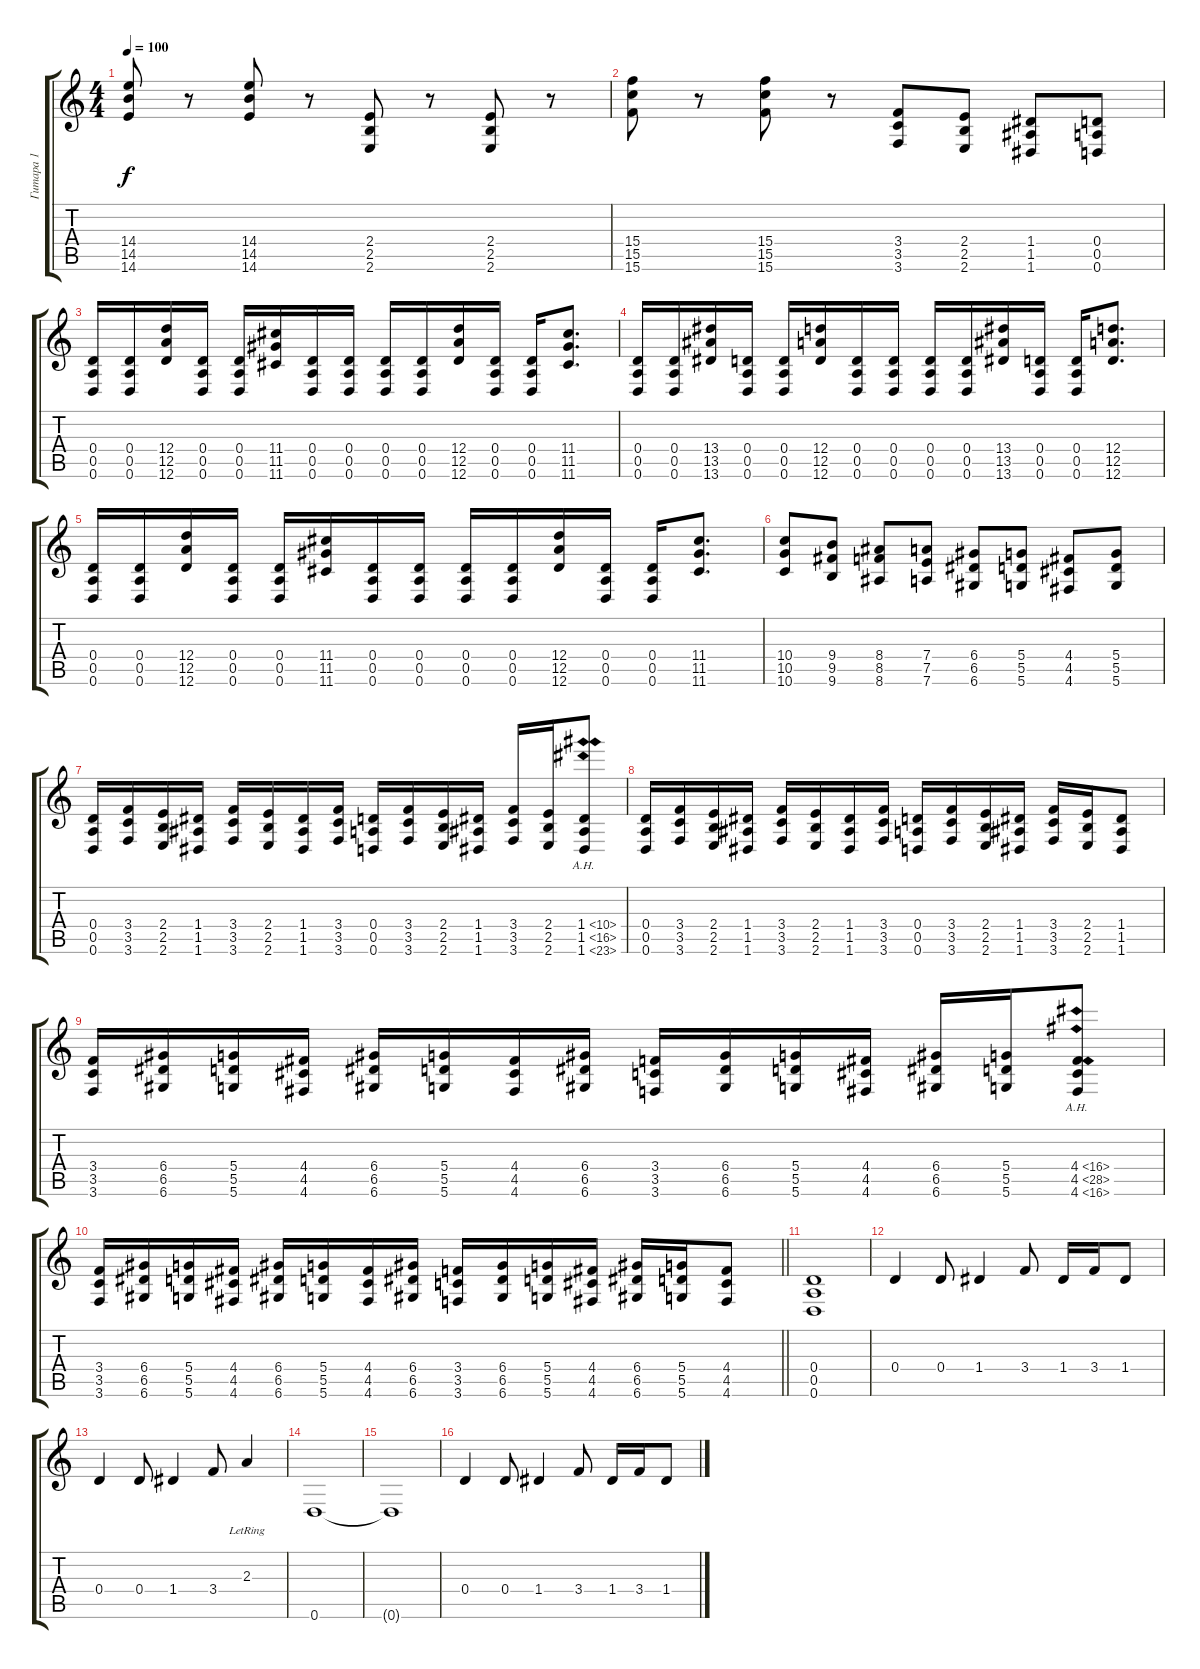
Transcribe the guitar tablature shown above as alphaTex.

\track ("Гитара 1" "Гитара 1") {instrument distortionguitar}
\staff {score tabs}
\tuning (E4 B3 G3 D3 A2 D2) {hide}
\ts (4 4)
\tempo 100
\clef g2
\ks c
(14.4 14.5 14.6).8{dy f} r.8 (14.4 14.5 14.6).8 r.8 (2.4 2.5 2.6).8 r.8 (2.4 2.5 2.6).8 r.8 |
(15.4 15.5 15.6).8 r.8 (15.4 15.5 15.6).8 r.8 (3.4 3.5 3.6).8 (2.4 2.5 2.6).8 (1.4 1.5 1.6).8 (0.4 0.5 0.6).8 |
(0.4 0.5 0.6).16 (0.4 0.5 0.6).16 (12.4 12.5 12.6).16 (0.4 0.5 0.6).16 (0.4 0.5 0.6).16 (11.4 11.5 11.6).16 (0.4 0.5 0.6).16 (0.4 0.5 0.6).16 (0.4 0.5 0.6).16 (0.4 0.5 0.6).16 (12.4 12.5 12.6).16 (0.4 0.5 0.6).16 (0.4 0.5 0.6).16 (11.4 11.5 11.6).8{d} |
(0.4 0.5 0.6).16 (0.4 0.5 0.6).16 (13.4 13.5 13.6).16 (0.4 0.5 0.6).16 (0.4 0.5 0.6).16 (12.4 12.5 12.6).16 (0.4 0.5 0.6).16 (0.4 0.5 0.6).16 (0.4 0.5 0.6).16 (0.4 0.5 0.6).16 (13.4 13.5 13.6).16 (0.4 0.5 0.6).16 (0.4 0.5 0.6).16 (12.4 12.5 12.6).8{d} |
(0.4 0.5 0.6).16 (0.4 0.5 0.6).16 (12.4 12.5 12.6).16 (0.4 0.5 0.6).16 (0.4 0.5 0.6).16 (11.4 11.5 11.6).16 (0.4 0.5 0.6).16 (0.4 0.5 0.6).16 (0.4 0.5 0.6).16 (0.4 0.5 0.6).16 (12.4 12.5 12.6).16 (0.4 0.5 0.6).16 (0.4 0.5 0.6).16 (11.4 11.5 11.6).8{d} |
(10.4 10.5 10.6).8 (9.4 9.5 9.6).8 (8.4 8.5 8.6).8 (7.4 7.5 7.6).8 (6.4 6.5 6.6).8 (5.4 5.5 5.6).8 (4.4 4.5 4.6).8 (5.4 5.5 5.6).8 |
(0.4 0.5 0.6).16 (3.4 3.5 3.6).16 (2.4 2.5 2.6).16 (1.4 1.5 1.6).16 (3.4 3.5 3.6).16 (2.4 2.5 2.6).16 (1.4 1.5 1.6).16 (3.4 3.5 3.6).16 (0.4 0.5 0.6).16 (3.4 3.5 3.6).16 (2.4 2.5 2.6).16 (1.4 1.5 1.6).16 (3.4 3.5 3.6).16 (2.4 2.5 2.6).16 (1.4{ah 9} 1.5{ah 15} 1.6{ah 22}).8 |
(0.4 0.5 0.6).16 (3.4 3.5 3.6).16 (2.4 2.5 2.6).16 (1.4 1.5 1.6).16 (3.4 3.5 3.6).16 (2.4 2.5 2.6).16 (1.4 1.5 1.6).16 (3.4 3.5 3.6).16 (0.4 0.5 0.6).16 (3.4 3.5 3.6).16 (2.4 2.5 2.6).16 (1.4 1.5 1.6).16 (3.4 3.5 3.6).16 (2.4 2.5 2.6).16 (1.4 1.5 1.6).8 |
(3.4 3.5 3.6).16 (6.4 6.5 6.6).16 (5.4 5.5 5.6).16 (4.4 4.5 4.6).16 (6.4 6.5 6.6).16 (5.4 5.5 5.6).16 (4.4 4.5 4.6).16 (6.4 6.5 6.6).16 (3.4 3.5 3.6).16 (6.4 6.5 6.6).16 (5.4 5.5 5.6).16 (4.4 4.5 4.6).16 (6.4 6.5 6.6).16 (5.4 5.5 5.6).16 (4.4{ah 12} 4.5{ah 24} 4.6{ah 12}).8 |
\barLineRight lightlight
(3.4 3.5 3.6).16 (6.4 6.5 6.6).16 (5.4 5.5 5.6).16 (4.4 4.5 4.6).16 (6.4 6.5 6.6).16 (5.4 5.5 5.6).16 (4.4 4.5 4.6).16 (6.4 6.5 6.6).16 (3.4 3.5 3.6).16 (6.4 6.5 6.6).16 (5.4 5.5 5.6).16 (4.4 4.5 4.6).16 (6.4 6.5 6.6).16 (5.4 5.5 5.6).16 (4.4 4.5 4.6).8 |
(0.4 0.5 0.6).1 |
0.4.4 0.4.8 1.4.4 3.4.8 1.4.16 3.4.16 1.4.8 |
0.4.4 0.4.8 1.4.4 3.4.8 2.3{lr}.4 |
0.6.1 |
0.6{t}.1 |
0.4.4 0.4.8 1.4.4 3.4.8 1.4.16 3.4.16 1.4.8
